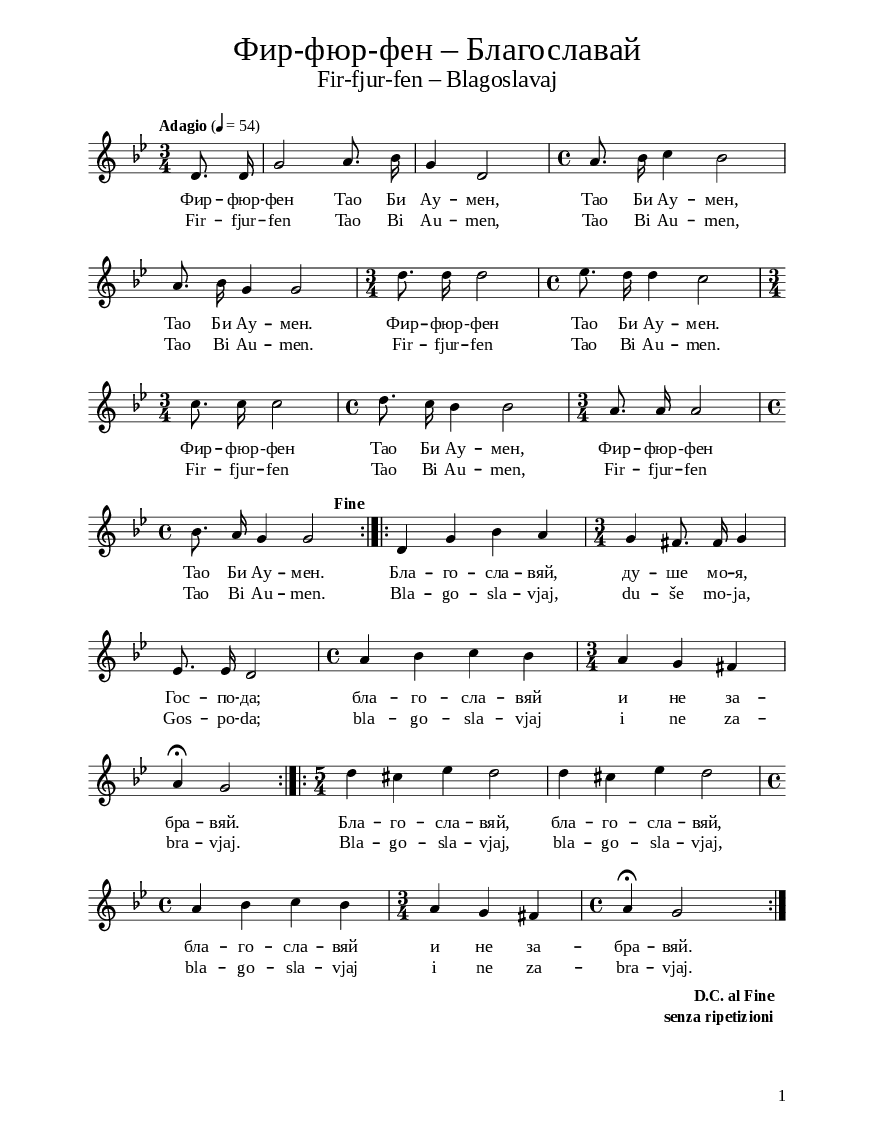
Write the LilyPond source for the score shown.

\version "2.24.2"

% include paper part and global functions
\include "include/globals.ily"

\bookpart {
  \label #'ref070
  \tocItem \markup "Фир-фюр-фен – Благославай – Fir-fjur-fen – Blagoslavaj"
  \include "include/bookpart-paper.ily"
  \score {
    \include "include/score-layout.ily"

    \new Voice \absolute  {
      \clef treble
      \key g \minor
      \time 3/4
      \tempoFunc "Adagio" 4 "54"
      \partial 4
      \autoBeamOff

      d'8. d'16 | g'2 a'8. bes'16 |  g'4 d'2 | \time 4/4  a'8. bes'16 c''4 bes'2 | \break

      a'8. bes'16 g'4 g'2 | \time 3/4  d''8. d''16 d''2 | \time 4/4  es''8. d''16 d''4 c''2 \break

      \time 3/4  c''8. c''16 c''2 | \time 4/4  d''8. c''16 bes'4 bes'2 | \time 3/4  a'8. a'16 a'2 \break |

      \time 4/4  bes'8. a'16 g'4 g'2^\markup \bold "        Fine"
      | \bar ":|.|:" d'4 g'4 bes'4 a'4 |  \time 3/4  g'4 fis'8. fis'16 g'4 \break |

      es'8. es'16 d'2 | \time 4/4  a'4 bes'4 c''4 bes'4 | \time 3/4  a'4 g'4 fis'4 \break |

      a'4 \fermata g'2 | \bar ":|.|:" \time 5/4
      d''4 cis''4 es''4 d''2 | d''4 cis''4 es''4 d''2 \break |

      \time 4/4  a'4 bes'4 c''4 bes'4 | \time 3/4  a'4 g'4 fis'4 | \time 4/4  a'4 \fermata g'2 s4
      | \bar ":|."
    }

    \addlyrics {
      Фир -- фюр --
      фен Тао Би Ау -- мен, Тао Би Ау -- мен, Тао Би
      Ау -- мен. Фир -- фюр -- "-фен" Тао Би Ау -- мен.
      Фир -- фюр -- "-фен" Тао Би Ау -- мен, Фир -- фюр --
      "-фен" Тао Би Ау -- мен. Бла -- го -- сла -- вяй,
      ду -- ше мо -- я, Гос -- по -- да; бла -- го --
      сла -- вяй и не за -- бра -- вяй. Бла -- го --
      сла -- вяй, бла -- го -- сла -- вяй, бла -- го --
      сла -- вяй и не за -- бра -- вяй.}
      \addlyrics {
      Fir -- fjur --
      fen Tao Bi Au -- men, Tao Bi Au -- men, Tao Bi
      Au -- men. Fir -- fjur -- fen Tao Bi Au -- men.
      Fir -- fjur -- fen Tao Bi Au -- men, Fir -- fjur --
      fen Tao Bi Au -- men. Bla -- go -- sla -- vjaj,
      du -- še "mo-" -- ja, Gos -- po -- da; bla -- go --
      sla -- vjaj i ne za -- bra -- vjaj. Bla -- go --
      sla -- vjaj, bla -- go -- sla -- vjaj, bla -- go --
      sla -- vjaj i ne za -- bra -- vjaj.}

        \header {
          title = \titleFunc "Фир-фюр-фен – Благославай" "Fir-fjur-fen – Blagoslavaj"
        }

        \midi{}

      } % score

      \markup \dc-two "D.C. al Fine" "senza ripetizioni"

      \pageBreak

      % include foreign translation(s) of the song
      \version "2.20.0"

\markup \fill-line { \fontsize #deTitleFontSize "Zaglavie DE" }
\markup \null
\markup \null
\markup \fontsize #deCoupletFontSize {
  \hspace #10
  \override #`(baseline-skip . ,deCoupletBaselineSkip)

  \column {
    \line { " " }

    \line {   "   "Fir-fyur-fen Tao Bi Au-men, }
    \line {   "   "Tao Bi Au-men, Tao Bi Au-men.}
    \line {   "   "Fir-fyur-fen Tao Bi Au-men, }
    \line {   "   "Fir-fyur-fen Tao Bi Au-men, }
    \line {   "   "Fir-fyur-fen Tao Bi Au-men. }
    \line {   "   " }
    \line {   "   "Segne meine Seele den Herrn,}
    \line {   "   "segne und vergiss nicht}
    \line {   "   "Segne, segne, segne und vergiß nicht.}



  }


}


    } % bookpart
